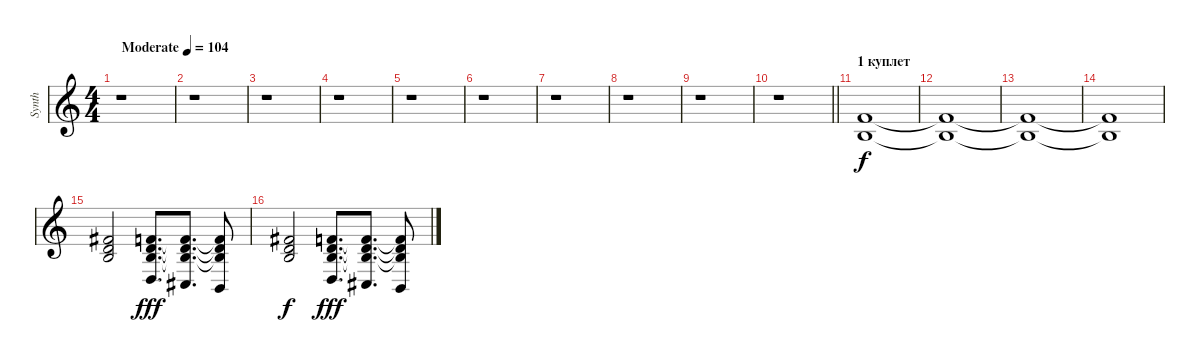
\track ("Synth" "Synth") {instrument lead6voice}
\staff {score}
\tuning (E4 B3 G3 D3 A2 E2) {hide}
\ts (4 4)
\tempo (104 "Moderate")
\clef g2
\ks c
r.1{dy f instrument lead6voice} |
r.1 |
r.1 |
r.1 |
r.1 |
r.1 |
r.1 |
r.1 |
r.1 |
\barLineRight lightlight
r.1 |
\section ("" "1 куплет")
(1.1 0.2).1 |
(1.1{t} 0.2{t}).1 |
(1.1{t} 0.2{t}).1 |
(1.1{t} 0.2{t}).1 |
(2.1 3.2 4.3).2 (1.1 3.2 4.3 0.4).8{d dy fff} (1.1{t} 3.2{t} 4.3{t} 4.5).8{d} (1.1{t} 3.2{t} 4.3{t} 2.5).8 |
(2.1 3.2 4.3).2{dy f} (1.1 3.2 4.3 0.4).8{d dy fff} (1.1{t} 3.2{t} 4.3{t} 4.5).8{d} (1.1{t} 3.2{t} 4.3{t} 2.5).8
